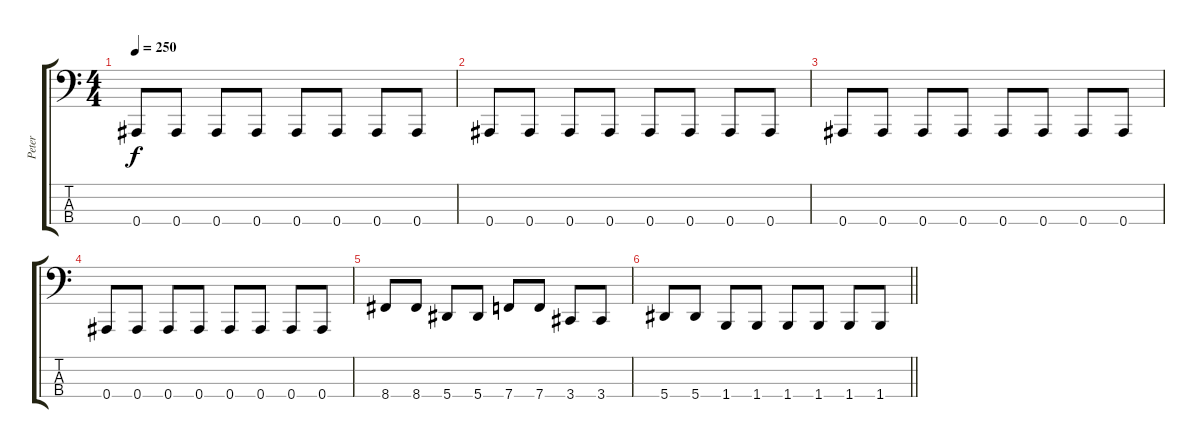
\track ("Peter" "Peter") {instrument electricbassfinger}
\staff {score tabs}
\tuning (Eb2 Bb1 F1 Bb0) {hide}
\ts (4 4)
\tempo 250
\clef f4
\ks c
0.4.8{dy f} 0.4.8 0.4.8 0.4.8 0.4.8 0.4.8 0.4.8 0.4.8 |
0.4.8 0.4.8 0.4.8 0.4.8 0.4.8 0.4.8 0.4.8 0.4.8 |
0.4.8 0.4.8 0.4.8 0.4.8 0.4.8 0.4.8 0.4.8 0.4.8 |
0.4.8 0.4.8 0.4.8 0.4.8 0.4.8 0.4.8 0.4.8 0.4.8 |
8.4.8 8.4.8 5.4.8 5.4.8 7.4.8 7.4.8 3.4.8 3.4.8 |
\barLineRight lightlight
5.4.8 5.4.8 1.4.8 1.4.8 1.4.8 1.4.8 1.4.8 1.4.8
